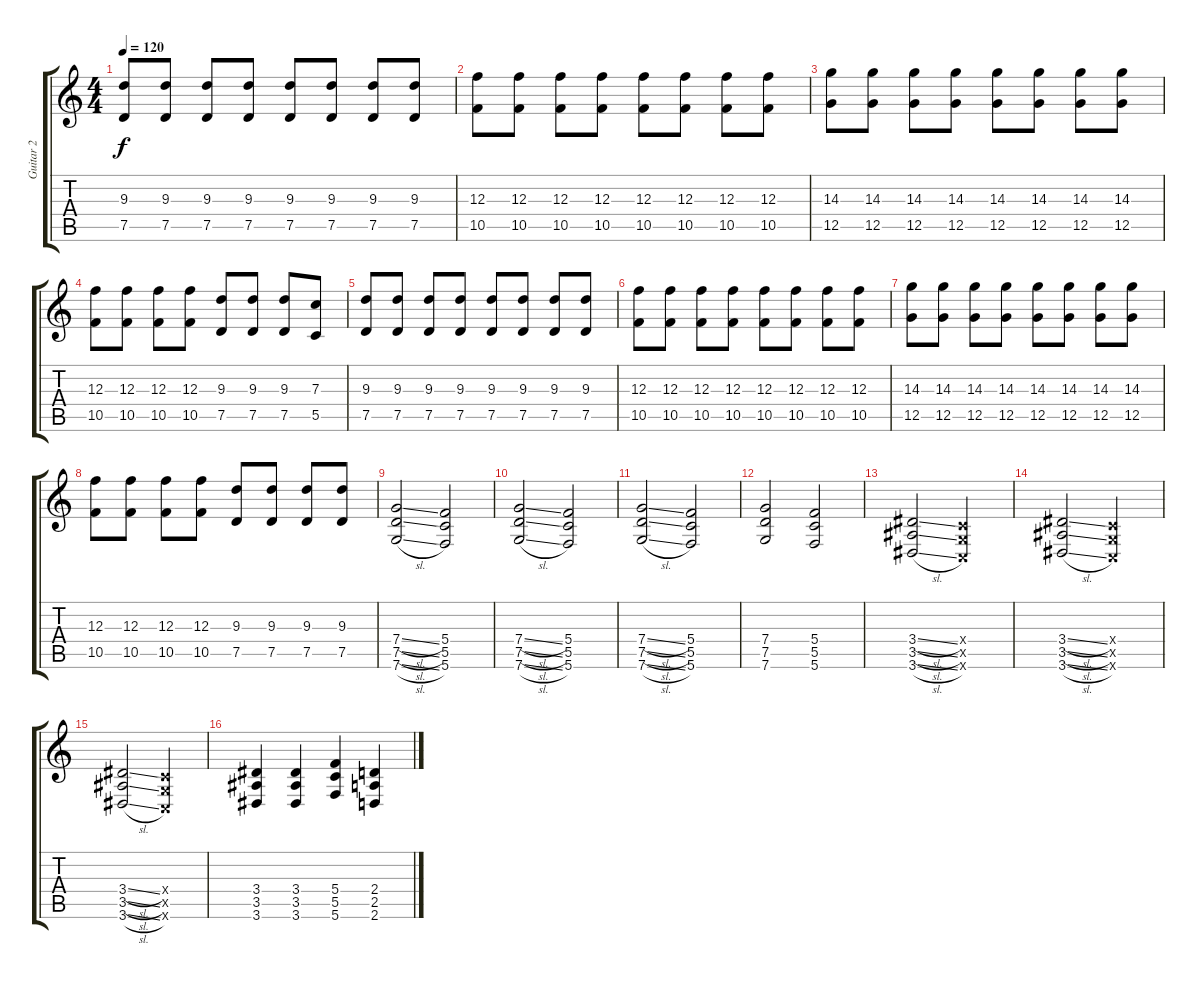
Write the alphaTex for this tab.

\track ("Guitar 2" "Guitar 2") {instrument distortionguitar}
\staff {score tabs}
\tuning (D4 A3 F3 C3 G2 C2) {hide}
\ts (4 4)
\tempo 120
\clef g2
\ks c
(9.3 7.5).8{dy f} (9.3 7.5).8 (9.3 7.5).8 (9.3 7.5).8 (9.3 7.5).8 (9.3 7.5).8 (9.3 7.5).8 (9.3 7.5).8 |
(12.3 10.5).8 (12.3 10.5).8 (12.3 10.5).8 (12.3 10.5).8 (12.3 10.5).8 (12.3 10.5).8 (12.3 10.5).8 (12.3 10.5).8 |
(14.3 12.5).8 (14.3 12.5).8 (14.3 12.5).8 (14.3 12.5).8 (14.3 12.5).8 (14.3 12.5).8 (14.3 12.5).8 (14.3 12.5).8 |
(12.3 10.5).8 (12.3 10.5).8 (12.3 10.5).8 (12.3 10.5).8 (9.3 7.5).8 (9.3 7.5).8 (9.3 7.5).8 (7.3 5.5).8 |
(9.3 7.5).8 (9.3 7.5).8 (9.3 7.5).8 (9.3 7.5).8 (9.3 7.5).8 (9.3 7.5).8 (9.3 7.5).8 (9.3 7.5).8 |
(12.3 10.5).8 (12.3 10.5).8 (12.3 10.5).8 (12.3 10.5).8 (12.3 10.5).8 (12.3 10.5).8 (12.3 10.5).8 (12.3 10.5).8 |
(14.3 12.5).8 (14.3 12.5).8 (14.3 12.5).8 (14.3 12.5).8 (14.3 12.5).8 (14.3 12.5).8 (14.3 12.5).8 (14.3 12.5).8 |
(12.3 10.5).8 (12.3 10.5).8 (12.3 10.5).8 (12.3 10.5).8 (9.3 7.5).8 (9.3 7.5).8 (9.3 7.5).8 (9.3 7.5).8 |
(7.4{sl} 7.5{sl} 7.6{sl}).2 (5.4 5.5 5.6).2 |
(7.4{sl} 7.5{sl} 7.6{sl}).2 (5.4 5.5 5.6).2 |
(7.4{sl} 7.5{sl} 7.6{sl}).2 (5.4 5.5 5.6).2 |
(7.4 7.5 7.6).2 (5.4 5.5 5.6).2 |
(3.4{sl} 3.5{sl} 3.6{sl}).2 (0.4{x} 0.5{x} 0.6{x}).2 |
(3.4{sl} 3.5{sl} 3.6{sl}).2 (0.4{x} 0.5{x} 0.6{x}).2 |
(3.4{sl} 3.5{sl} 3.6{sl}).2 (0.4{x} 0.5{x} 0.6{x}).2 |
(3.4 3.5 3.6).4 (3.4 3.5 3.6).4 (5.4 5.5 5.6).4 (2.4 2.5 2.6).4
